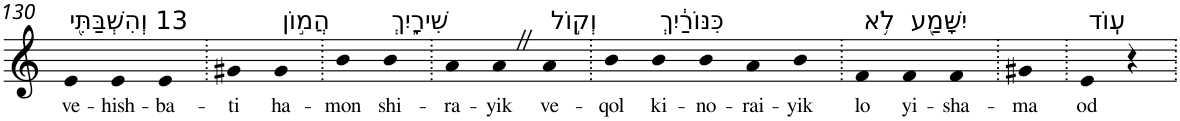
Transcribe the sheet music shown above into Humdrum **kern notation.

**kern	**text
*part1	*part1
*staff1	*staff1
*I"Piano	*
*I'Pno	*
!!LO:PB:g=z
*clefG2	*
*k[]	*
=130	=130
!LO:TX:a:t=13 וְהִשְׁבַּתִּ֖י	!
!	!LO:LY:b
4e	ve-
!	!LO:LY:b
4e	-hish-
!	!LO:LY:b
4e	-ba-
=131.	=131.
!	!LO:LY:b
4g#X	-ti
!LO:TX:a:t=הֲמ֣וֹן	!
!	!LO:LY:b
4g#	ha-
=132.	=132.
!	!LO:LY:b
4b	-mon
!LO:TX:a:t=שִׁירָ֑יִךְ	!
!	!LO:LY:b
4b	shi-
=133.	=133.
!	!LO:LY:b
4a	-ra-
!	!LO:LY:b
4aZ	-yik
!LO:TX:a:t=וְק֣וֹל	!
!	!LO:LY:b
4a	ve-
=134.	=134.
!	!LO:LY:b
4b	-qol
!LO:TX:a:t=כִּנּוֹרַ֔יִךְ	!
!	!LO:LY:b
4b	ki-
!	!LO:LY:b
4b	-no-
!	!LO:LY:b
4a	-rai-
!	!LO:LY:b
4b	-yik
=135.	=135.
!LO:TX:a:t=לֹ֥א	!
!	!LO:LY:b
4f	lo
!LO:TX:a:t=יִשָּׁמַ֖ע	!
!	!LO:LY:b
4f	yi-
!	!LO:LY:b
4f	-sha-
=136.	=136.
!	!LO:LY:b
4g#X	-ma
=137.	=137.
!LO:TX:a:t=עֽוֹד	!
!	!LO:LY:b
4e	od
4r	.
=.	=.
*-	*-
